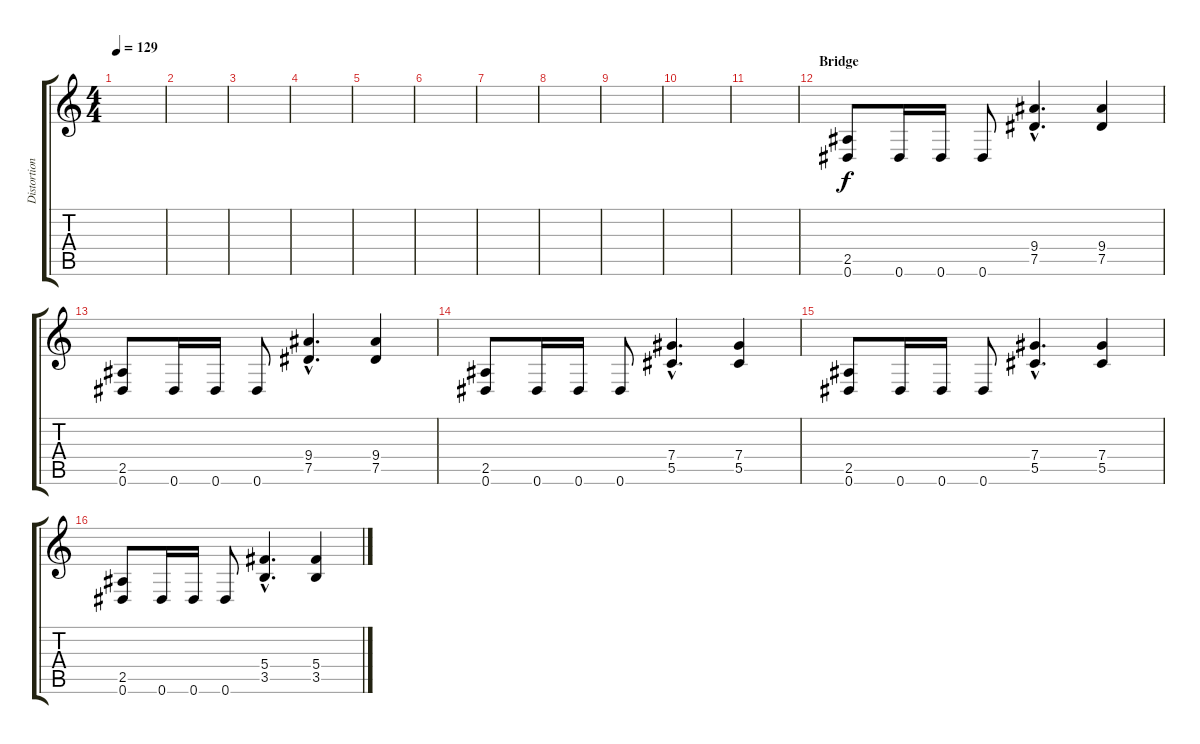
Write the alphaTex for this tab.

\track ("Distortion 1" "Distortion") {instrument distortionguitar}
\staff {score tabs}
\tuning (Eb4 Bb3 Gb3 Db3 Ab2 Eb2) {hide}
\ts (4 4)
\tempo 129
\clef g2
\ks c
|
|
|
|
|
|
|
|
|
|
|
\section ("" "Bridge")
(2.5 0.6).8 0.6.16 0.6.16 0.6.8 (9.4{hac} 7.5{hac}).4{d} (9.4 7.5).4 |
(2.5 0.6).8 0.6.16 0.6.16 0.6.8 (9.4{hac} 7.5{hac}).4{d} (9.4 7.5).4 |
(2.5 0.6).8 0.6.16 0.6.16 0.6.8 (7.4{hac} 5.5{hac}).4{d} (7.4 5.5).4 |
(2.5 0.6).8 0.6.16 0.6.16 0.6.8 (7.4{hac} 5.5{hac}).4{d} (7.4 5.5).4 |
(2.5 0.6).8 0.6.16 0.6.16 0.6.8 (5.4{hac} 3.5{hac}).4{d} (5.4 3.5).4
